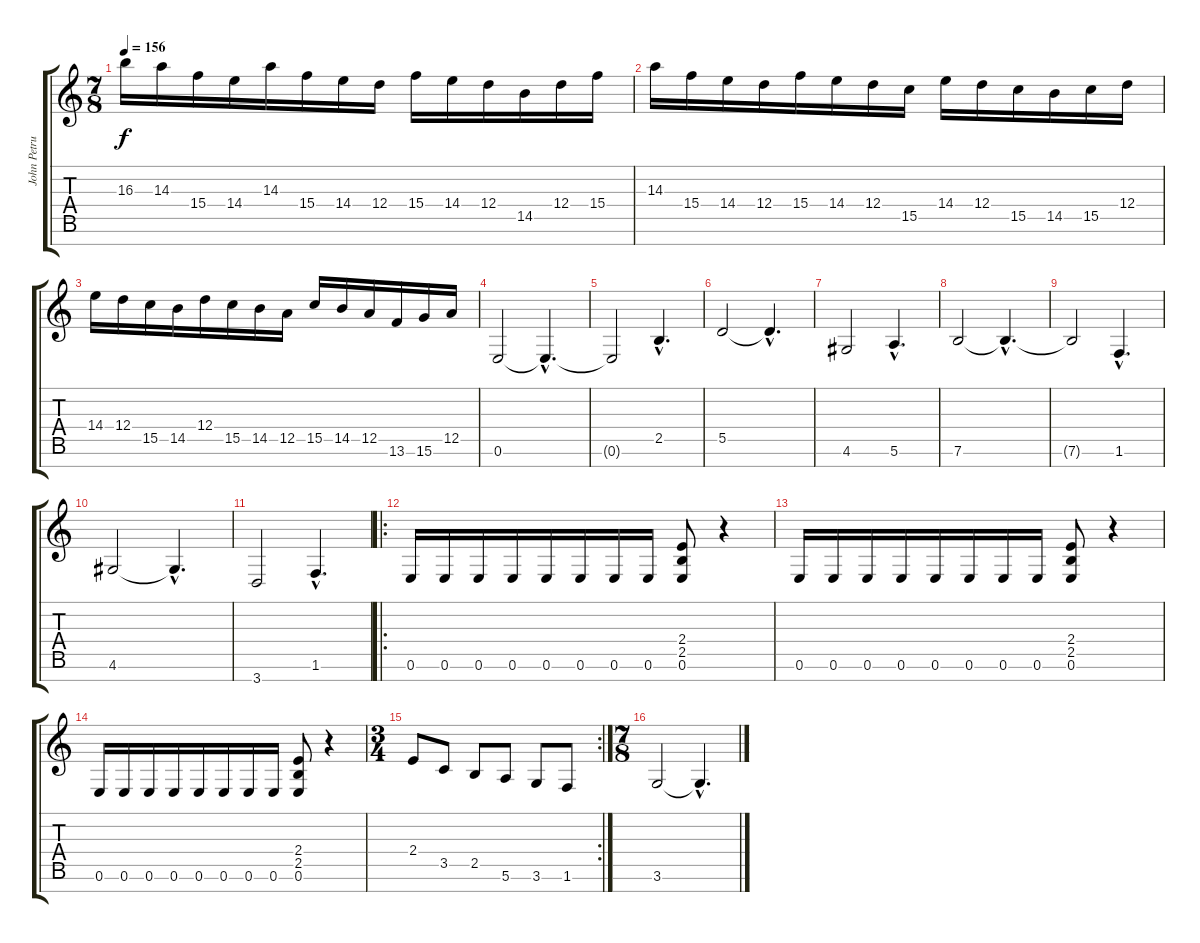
\track ("John Petrucci (Solo)" "John Petru") {instrument distortionguitar}
\staff {score tabs}
\tuning (E4 B3 G3 D3 A2 E2 B1) {hide}
\ts (7 8)
\tempo 156
\clef g2
\ks c
16.3.16{dy f} 14.3.16 15.4.16 14.4.16 14.3.16 15.4.16 14.4.16 12.4.16 15.4.16 14.4.16 12.4.16 14.5.16 12.4.16 15.4.16 |
14.3.16 15.4.16 14.4.16 12.4.16 15.4.16 14.4.16 12.4.16 15.5.16 14.4.16 12.4.16 15.5.16 14.5.16 15.5.16 12.4.16 |
14.4.16 12.4.16 15.5.16 14.5.16 12.4.16 15.5.16 14.5.16 12.5.16 15.5.16 14.5.16 12.5.16 13.6.16 15.6.16 12.5.16 |
0.6.2 0.6{hac t}.4{d} |
0.6{t}.2 2.5{hac}.4{d} |
5.5.2 5.5{hac t}.4{d} |
4.6.2 5.6{hac}.4{d} |
7.6.2 7.6{hac t}.4{d} |
7.6{t}.2 1.6{hac}.4{d} |
4.6.2 4.6{hac t}.4{d} |
3.7.2 1.6{hac}.4{d} |
\ro
0.6.16 0.6.16 0.6.16 0.6.16 0.6.16 0.6.16 0.6.16 0.6.16 (2.4 2.5 0.6).8 r.4 |
0.6.16 0.6.16 0.6.16 0.6.16 0.6.16 0.6.16 0.6.16 0.6.16 (2.4 2.5 0.6).8 r.4 |
0.6.16 0.6.16 0.6.16 0.6.16 0.6.16 0.6.16 0.6.16 0.6.16 (2.4 2.5 0.6).8 r.4 |
\rc 2
\ts (3 4)
2.4.8 3.5.8 2.5.8 5.6.8 3.6.8 1.6.8 |
\ts (7 8)
3.6.2 3.6{hac t}.4{d}
